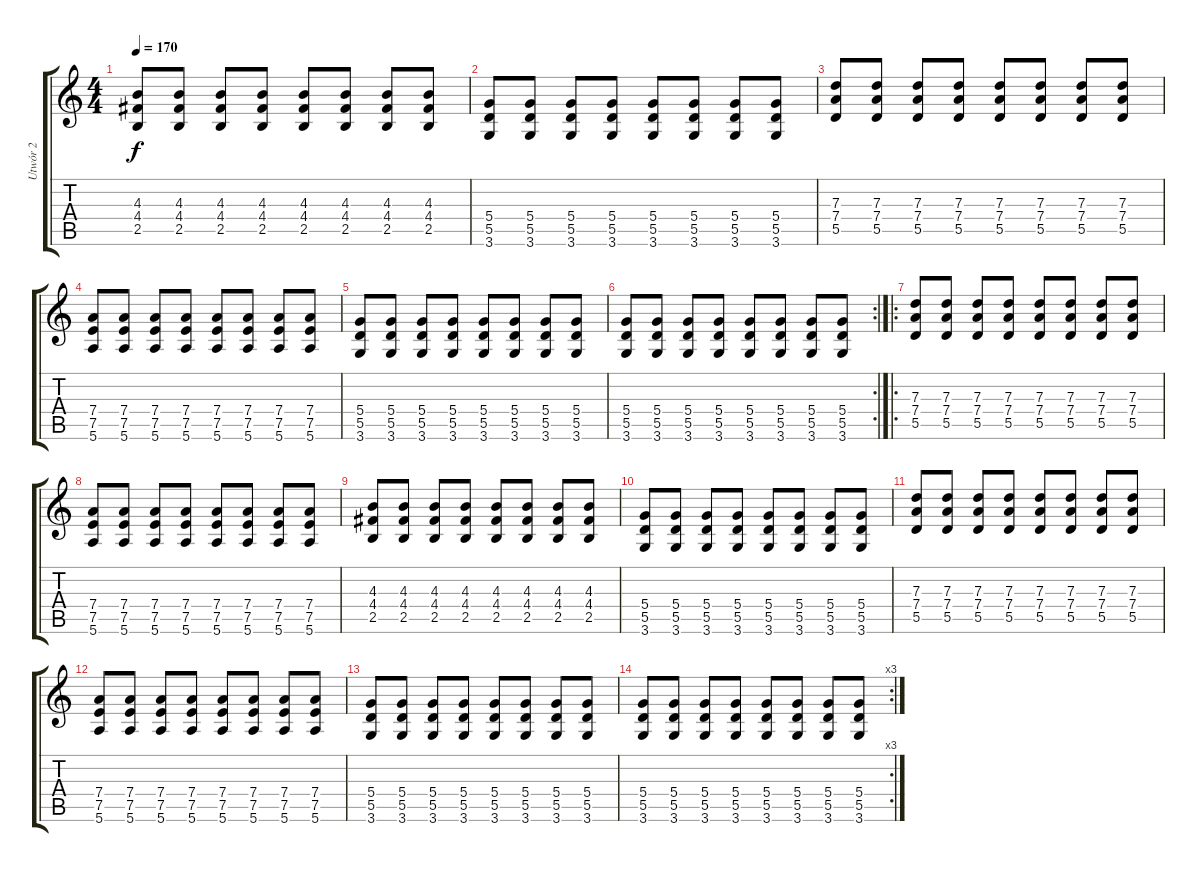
\track ("Utwór 2" "Utwór 2") {instrument overdrivenguitar}
\staff {score tabs}
\tuning (E4 B3 G3 D3 A2 E2) {hide}
\ts (4 4)
\tempo 170
\clef g2
\ks c
(4.3 4.4 2.5).8{dy f} (4.3 4.4 2.5).8 (4.3 4.4 2.5).8 (4.3 4.4 2.5).8 (4.3 4.4 2.5).8 (4.3 4.4 2.5).8 (4.3 4.4 2.5).8 (4.3 4.4 2.5).8 |
(5.4 5.5 3.6).8 (5.4 5.5 3.6).8 (5.4 5.5 3.6).8 (5.4 5.5 3.6).8 (5.4 5.5 3.6).8 (5.4 5.5 3.6).8 (5.4 5.5 3.6).8 (5.4 5.5 3.6).8 |
(7.3 7.4 5.5).8 (7.3 7.4 5.5).8 (7.3 7.4 5.5).8 (7.3 7.4 5.5).8 (7.3 7.4 5.5).8 (7.3 7.4 5.5).8 (7.3 7.4 5.5).8 (7.3 7.4 5.5).8 |
(7.4 7.5 5.6).8 (7.4 7.5 5.6).8 (7.4 7.5 5.6).8 (7.4 7.5 5.6).8 (7.4 7.5 5.6).8 (7.4 7.5 5.6).8 (7.4 7.5 5.6).8 (7.4 7.5 5.6).8 |
(5.4 5.5 3.6).8 (5.4 5.5 3.6).8 (5.4 5.5 3.6).8 (5.4 5.5 3.6).8 (5.4 5.5 3.6).8 (5.4 5.5 3.6).8 (5.4 5.5 3.6).8 (5.4 5.5 3.6).8 |
\rc 2
(5.4 5.5 3.6).8 (5.4 5.5 3.6).8 (5.4 5.5 3.6).8 (5.4 5.5 3.6).8 (5.4 5.5 3.6).8 (5.4 5.5 3.6).8 (5.4 5.5 3.6).8 (5.4 5.5 3.6).8 |
\ro
(7.3 7.4 5.5).8 (7.3 7.4 5.5).8 (7.3 7.4 5.5).8 (7.3 7.4 5.5).8 (7.3 7.4 5.5).8 (7.3 7.4 5.5).8 (7.3 7.4 5.5).8 (7.3 7.4 5.5).8 |
(7.4 7.5 5.6).8 (7.4 7.5 5.6).8 (7.4 7.5 5.6).8 (7.4 7.5 5.6).8 (7.4 7.5 5.6).8 (7.4 7.5 5.6).8 (7.4 7.5 5.6).8 (7.4 7.5 5.6).8 |
(4.3 4.4 2.5).8 (4.3 4.4 2.5).8 (4.3 4.4 2.5).8 (4.3 4.4 2.5).8 (4.3 4.4 2.5).8 (4.3 4.4 2.5).8 (4.3 4.4 2.5).8 (4.3 4.4 2.5).8 |
(5.4 5.5 3.6).8 (5.4 5.5 3.6).8 (5.4 5.5 3.6).8 (5.4 5.5 3.6).8 (5.4 5.5 3.6).8 (5.4 5.5 3.6).8 (5.4 5.5 3.6).8 (5.4 5.5 3.6).8 |
(7.3 7.4 5.5).8 (7.3 7.4 5.5).8 (7.3 7.4 5.5).8 (7.3 7.4 5.5).8 (7.3 7.4 5.5).8 (7.3 7.4 5.5).8 (7.3 7.4 5.5).8 (7.3 7.4 5.5).8 |
(7.4 7.5 5.6).8 (7.4 7.5 5.6).8 (7.4 7.5 5.6).8 (7.4 7.5 5.6).8 (7.4 7.5 5.6).8 (7.4 7.5 5.6).8 (7.4 7.5 5.6).8 (7.4 7.5 5.6).8 |
(5.4 5.5 3.6).8 (5.4 5.5 3.6).8 (5.4 5.5 3.6).8 (5.4 5.5 3.6).8 (5.4 5.5 3.6).8 (5.4 5.5 3.6).8 (5.4 5.5 3.6).8 (5.4 5.5 3.6).8 |
\rc 3
(5.4 5.5 3.6).8 (5.4 5.5 3.6).8 (5.4 5.5 3.6).8 (5.4 5.5 3.6).8 (5.4 5.5 3.6).8 (5.4 5.5 3.6).8 (5.4 5.5 3.6).8 (5.4 5.5 3.6).8
